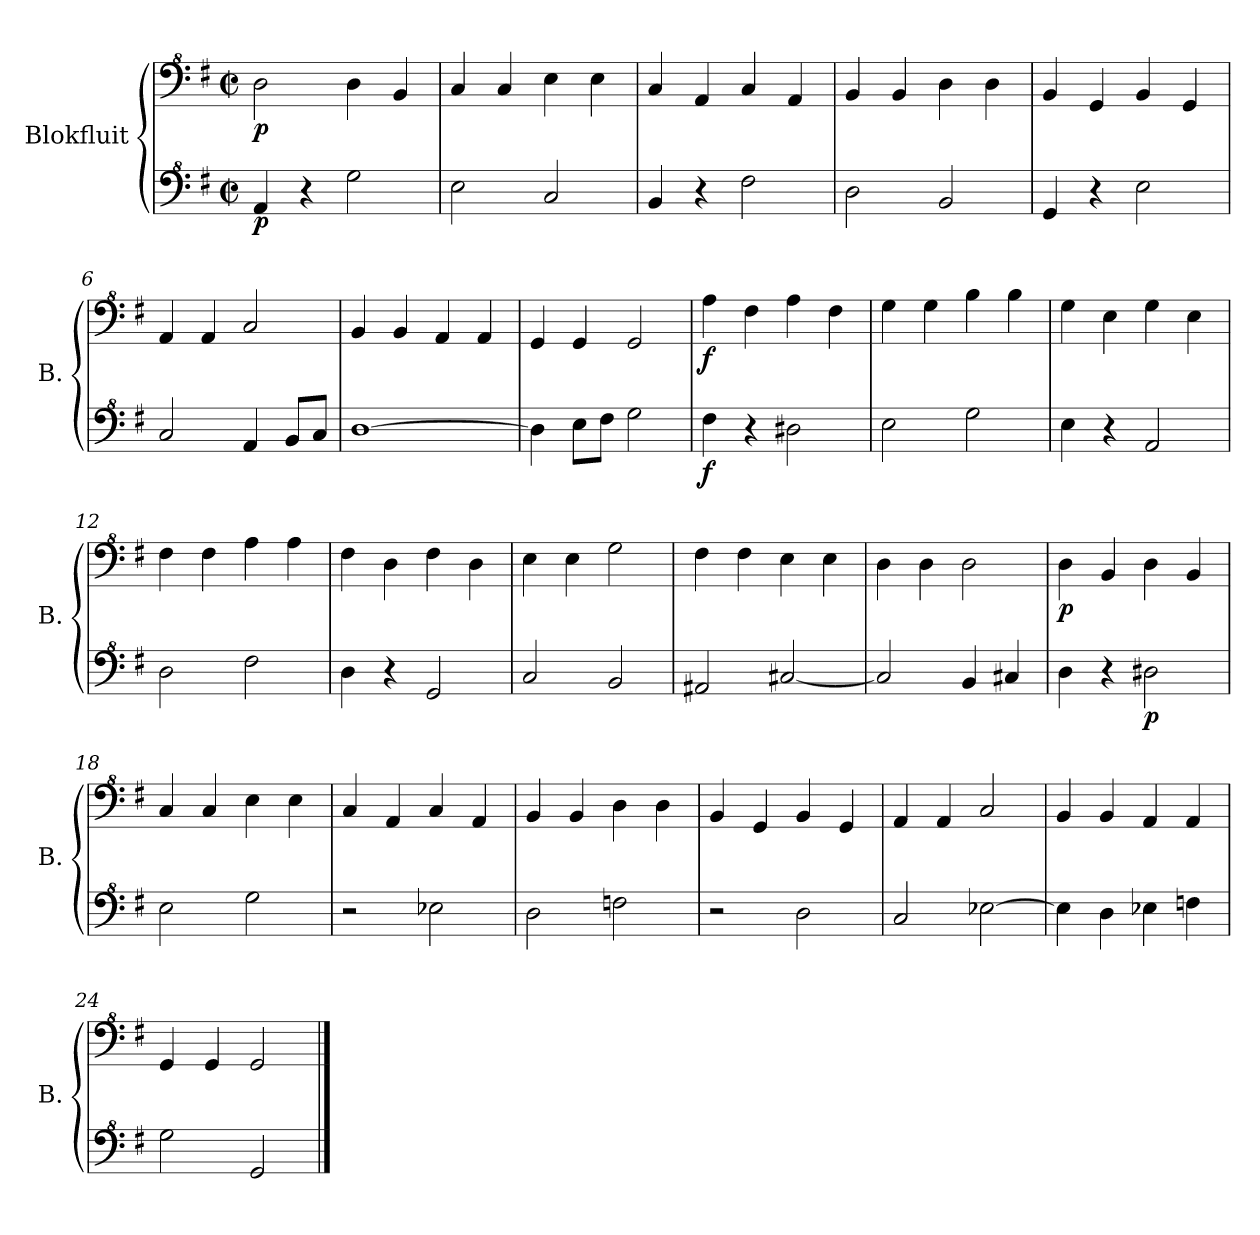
**kern	**dynam	**kern	**dynam
*part2	*part2	*part1	*part1
*staff2	*staff2	*staff1	*staff1
*I"Blokfluit	*	*I"Blokfluit	*
*I'B.	*	*I'B.	*
*clefF^4	*	*clefF^4	*
*k[f#]	*	*k[f#]	*
*M2/2	*	*M2/2	*
*met(c|)	*	*met(c|)	*
*MM160	*	*MM160	*
=1	=1	=1	=1
!	!LO:DY:b	!	!LO:DY:b
4A/	p	2d\	p
4r	.	.	.
2g\	.	4d\	.
.	.	4B/	.
=2	=2	=2	=2
2e\	.	4c/	.
.	.	4c/	.
2c/	.	4e\	.
.	.	4e\	.
=3	=3	=3	=3
4B/	.	4c/	.
4r	.	4A/	.
2f#\	.	4c/	.
.	.	4A/	.
=4	=4	=4	=4
2d\	.	4B/	.
.	.	4B/	.
2B/	.	4d\	.
.	.	4d\	.
=5	=5	=5	=5
4G/	.	4B/	.
4r	.	4G/	.
2e\	.	4B/	.
.	.	4G/	.
=6	=6	=6	=6
2c/	.	4A/	.
.	.	4A/	.
4A/	.	2c/	.
8B/L	.	.	.
8c/J	.	.	.
=7	=7	=7	=7
[1d	.	4B/	.
.	.	4B/	.
.	.	4A/	.
.	.	4A/	.
=8	=8	=8	=8
4d\]	.	4G/	.
8e\L	.	4G/	.
8f#\J	.	.	.
2g\	.	2G/	.
!!LO:LB:g=z
=9	=9	=9	=9
!	!LO:DY:b	!	!LO:DY:b
4f#\	f	4a\	f
4r	.	4f#\	.
2d#X\	.	4a\	.
.	.	4f#\	.
=10	=10	=10	=10
2e\	.	4g\	.
.	.	4g\	.
2g\	.	4b\	.
.	.	4b\	.
=11	=11	=11	=11
4e\	.	4g\	.
4r	.	4e\	.
2A/	.	4g\	.
.	.	4e\	.
=12	=12	=12	=12
2d\	.	4f#\	.
.	.	4f#\	.
2f#\	.	4a\	.
.	.	4a\	.
=13	=13	=13	=13
4d\	.	4f#\	.
4r	.	4d\	.
2G/	.	4f#\	.
.	.	4d\	.
=14	=14	=14	=14
2c/	.	4e\	.
.	.	4e\	.
2B/	.	2g\	.
=15	=15	=15	=15
2A#X/	.	4f#\	.
.	.	4f#\	.
[2c#X/	.	4e\	.
.	.	4e\	.
=16	=16	=16	=16
2c#/]	.	4d\	.
.	.	4d\	.
4B/	.	2d\	.
4c#X/	.	.	.
=17	=17	=17	=17
!	!	!	!LO:DY:b
4d\	.	4d\	p
4r	.	4B/	.
!	!LO:DY:b	!	!
2d#X\	p	4d\	.
.	.	4B/	.
!!LO:LB:g=z
=18	=18	=18	=18
2e\	.	4c/	.
.	.	4c/	.
2g\	.	4e\	.
.	.	4e\	.
=19	=19	=19	=19
2r	.	4c/	.
.	.	4A/	.
2e-X\	.	4c/	.
.	.	4A/	.
=20	=20	=20	=20
2d\	.	4B/	.
.	.	4B/	.
2fn\	.	4d\	.
.	.	4d\	.
=21	=21	=21	=21
2r	.	4B/	.
.	.	4G/	.
2d\	.	4B/	.
.	.	4G/	.
=22	=22	=22	=22
2c/	.	4A/	.
.	.	4A/	.
[2e-X\	.	2c/	.
=23	=23	=23	=23
4e-\]	.	4B/	.
4d\	.	4B/	.
4e-X\	.	4A/	.
4fn\	.	4A/	.
=24	=24	=24	=24
2g\	.	4G/	.
.	.	4G/	.
2G/	.	2G/	.
==	==	==	==
*-	*-	*-	*-
